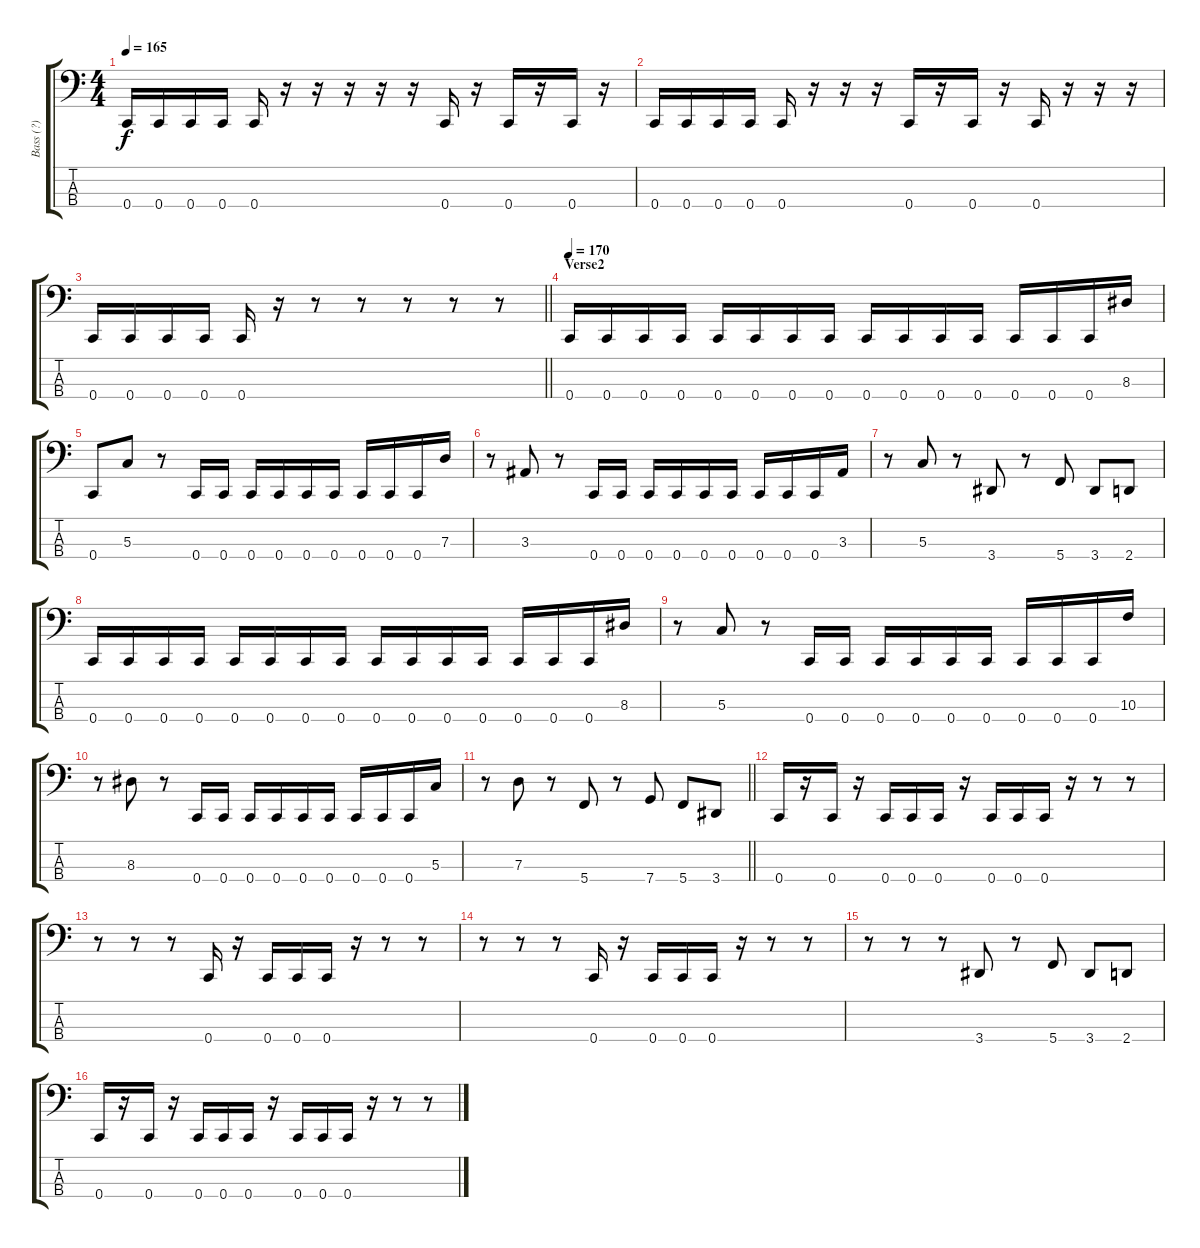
\track ("Bass (?)" "Bass (?)") {instrument electricbasspick}
\staff {score tabs}
\tuning (F2 C2 G1 C1) {hide}
\ts (4 4)
\tempo 165
\clef f4
\ks c
0.4.16{dy f} 0.4.16 0.4.16 0.4.16 0.4.16 r.16 r.16 r.16 r.16 r.16 0.4.16 r.16 0.4.16 r.16 0.4.16 r.16 |
0.4.16 0.4.16 0.4.16 0.4.16 0.4.16 r.16 r.16 r.16 0.4.16 r.16 0.4.16 r.16 0.4.16 r.16 r.16 r.16 |
\barLineRight lightlight
0.4.16 0.4.16 0.4.16 0.4.16 0.4.16 r.16 r.8 r.8 r.8 r.8 r.8 |
\section ("" "Verse2")
\tempo 170
0.4.16 0.4.16 0.4.16 0.4.16 0.4.16 0.4.16 0.4.16 0.4.16 0.4.16 0.4.16 0.4.16 0.4.16 0.4.16 0.4.16 0.4.16 8.3.16 |
0.4.8 5.3.8 r.8 0.4.16 0.4.16 0.4.16 0.4.16 0.4.16 0.4.16 0.4.16 0.4.16 0.4.16 7.3.16 |
r.8 3.3.8 r.8 0.4.16 0.4.16 0.4.16 0.4.16 0.4.16 0.4.16 0.4.16 0.4.16 0.4.16 3.3.16 |
r.8 5.3.8 r.8 3.4.8 r.8 5.4.8 3.4.8 2.4.8 |
0.4.16 0.4.16 0.4.16 0.4.16 0.4.16 0.4.16 0.4.16 0.4.16 0.4.16 0.4.16 0.4.16 0.4.16 0.4.16 0.4.16 0.4.16 8.3.16 |
r.8 5.3.8 r.8 0.4.16 0.4.16 0.4.16 0.4.16 0.4.16 0.4.16 0.4.16 0.4.16 0.4.16 10.3.16 |
r.8 8.3.8 r.8 0.4.16 0.4.16 0.4.16 0.4.16 0.4.16 0.4.16 0.4.16 0.4.16 0.4.16 5.3.16 |
\barLineRight lightlight
r.8 7.3.8 r.8 5.4.8 r.8 7.4.8 5.4.8 3.4.8 |
0.4.16 r.16 0.4.16 r.16 0.4.16 0.4.16 0.4.16 r.16 0.4.16 0.4.16 0.4.16 r.16 r.8 r.8 |
r.8 r.8 r.8 0.4.16 r.16 0.4.16 0.4.16 0.4.16 r.16 r.8 r.8 |
r.8 r.8 r.8 0.4.16 r.16 0.4.16 0.4.16 0.4.16 r.16 r.8 r.8 |
r.8 r.8 r.8 3.4.8 r.8 5.4.8 3.4.8 2.4.8 |
0.4.16 r.16 0.4.16 r.16 0.4.16 0.4.16 0.4.16 r.16 0.4.16 0.4.16 0.4.16 r.16 r.8 r.8
